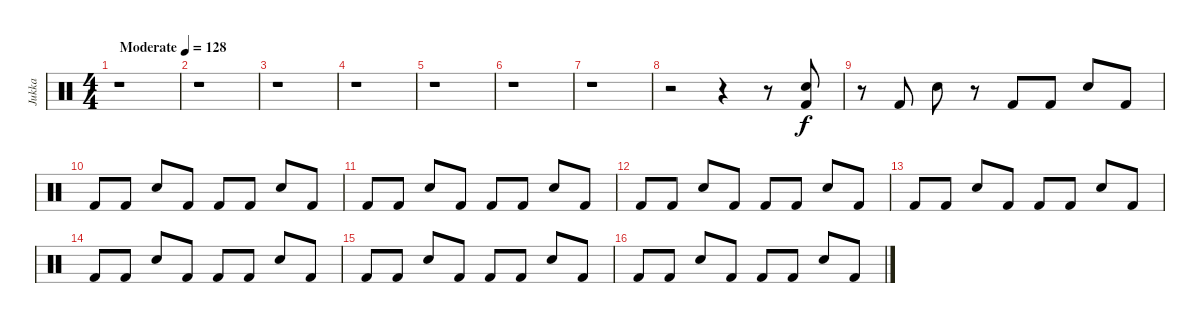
\track ("Jukka" "Jukka") {instrument percussion}
\staff {score}
\articulation defaults
\ts (4 4)
\tempo (128 "Moderate")
\clef neutral
\ks c
r.1{dy f} |
r.1 |
r.1 |
r.1 |
r.1 |
r.1 |
r.1 |
r.2 r.4 r.8 ("Kick (hit) 2" "Electric Snare (hit)").8 |
r.8 "Kick (hit) 2".8 "Electric Snare (hit)".8 r.8 "Kick (hit) 2".8 "Kick (hit) 2".8 "Electric Snare (hit)".8 "Kick (hit) 2".8 |
"Kick (hit) 2".8 "Kick (hit) 2".8 "Electric Snare (hit)".8 "Kick (hit) 2".8 "Kick (hit) 2".8 "Kick (hit) 2".8 "Electric Snare (hit)".8 "Kick (hit) 2".8 |
"Kick (hit) 2".8 "Kick (hit) 2".8 "Electric Snare (hit)".8 "Kick (hit) 2".8 "Kick (hit) 2".8 "Kick (hit) 2".8 "Electric Snare (hit)".8 "Kick (hit) 2".8 |
"Kick (hit) 2".8 "Kick (hit) 2".8 "Electric Snare (hit)".8 "Kick (hit) 2".8 "Kick (hit) 2".8 "Kick (hit) 2".8 "Electric Snare (hit)".8 "Kick (hit) 2".8 |
"Kick (hit) 2".8 "Kick (hit) 2".8 "Electric Snare (hit)".8 "Kick (hit) 2".8 "Kick (hit) 2".8 "Kick (hit) 2".8 "Electric Snare (hit)".8 "Kick (hit) 2".8 |
"Kick (hit) 2".8 "Kick (hit) 2".8 "Electric Snare (hit)".8 "Kick (hit) 2".8 "Kick (hit) 2".8 "Kick (hit) 2".8 "Electric Snare (hit)".8 "Kick (hit) 2".8 |
"Kick (hit) 2".8 "Kick (hit) 2".8 "Electric Snare (hit)".8 "Kick (hit) 2".8 "Kick (hit) 2".8 "Kick (hit) 2".8 "Electric Snare (hit)".8 "Kick (hit) 2".8 |
"Kick (hit) 2".8 "Kick (hit) 2".8 "Electric Snare (hit)".8 "Kick (hit) 2".8 "Kick (hit) 2".8 "Kick (hit) 2".8 "Electric Snare (hit)".8 "Kick (hit) 2".8
